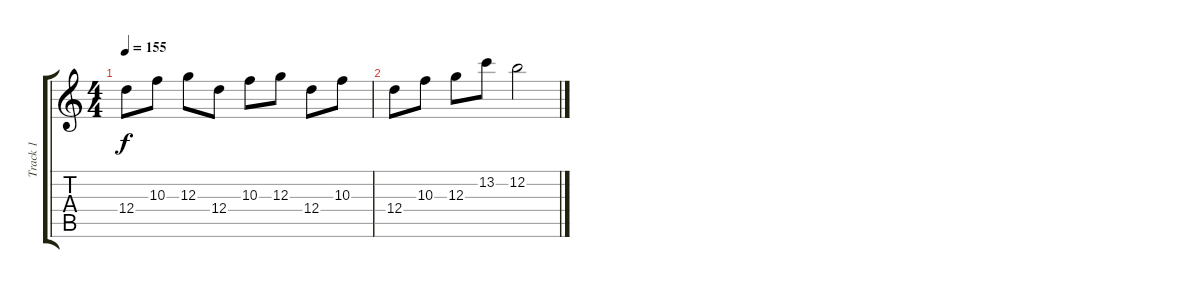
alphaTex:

\track ("Track 1" "Track 1") {instrument distortionguitar}
\staff {score tabs}
\tuning (E4 B3 G3 D3 A2 E2) {hide}
\ts (4 4)
\tempo 155
\clef g2
\ks c
12.4.8{dy f} 10.3.8 12.3.8 12.4.8 10.3.8 12.3.8 12.4.8 10.3.8 |
12.4.8 10.3.8 12.3.8 13.2.8 12.2.2
